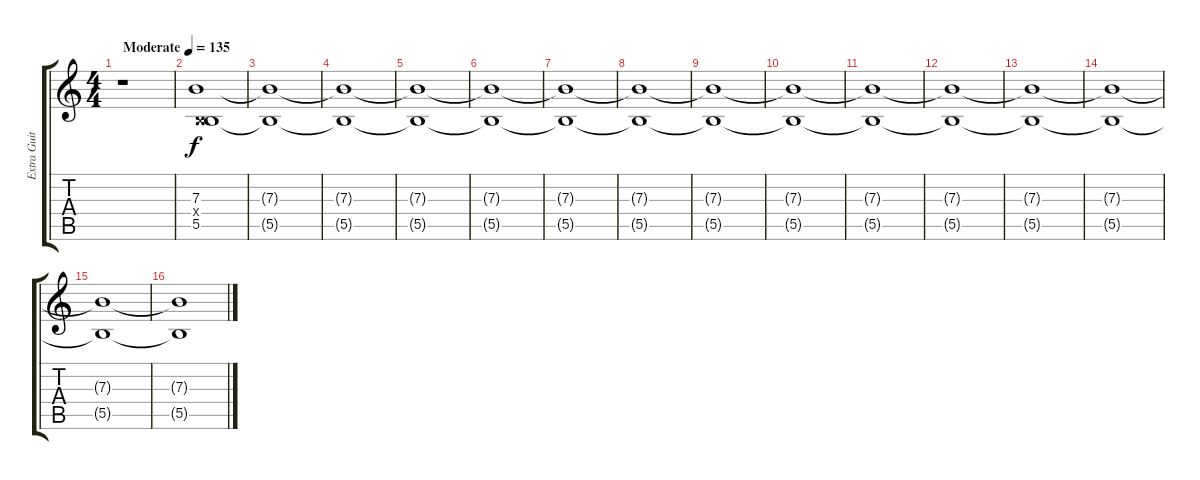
\track ("Extra Guitar" "Extra Guit") {instrument distortionguitar}
\staff {score tabs}
\tuning (Db4 Ab3 E3 B2 Gb2 B1) {hide}
\ts (4 4)
\tempo (135 "Moderate")
\clef g2
\ks c
r.1{dy f volume 0 instrument distortionguitar} |
(7.3 0.4{x} 5.5).1{volume 10} |
(7.3{t} 5.5{t}).1 |
(7.3{t} 5.5{t}).1 |
(7.3{t} 5.5{t}).1 |
(7.3{t} 5.5{t}).1 |
(7.3{t} 5.5{t}).1 |
(7.3{t} 5.5{t}).1 |
(7.3{t} 5.5{t}).1 |
(7.3{t} 5.5{t}).1 |
(7.3{t} 5.5{t}).1 |
(7.3{t} 5.5{t}).1 |
(7.3{t} 5.5{t}).1 |
(7.3{t} 5.5{t}).1 |
(7.3{t} 5.5{t}).1 |
(7.3{t} 5.5{t}).1
